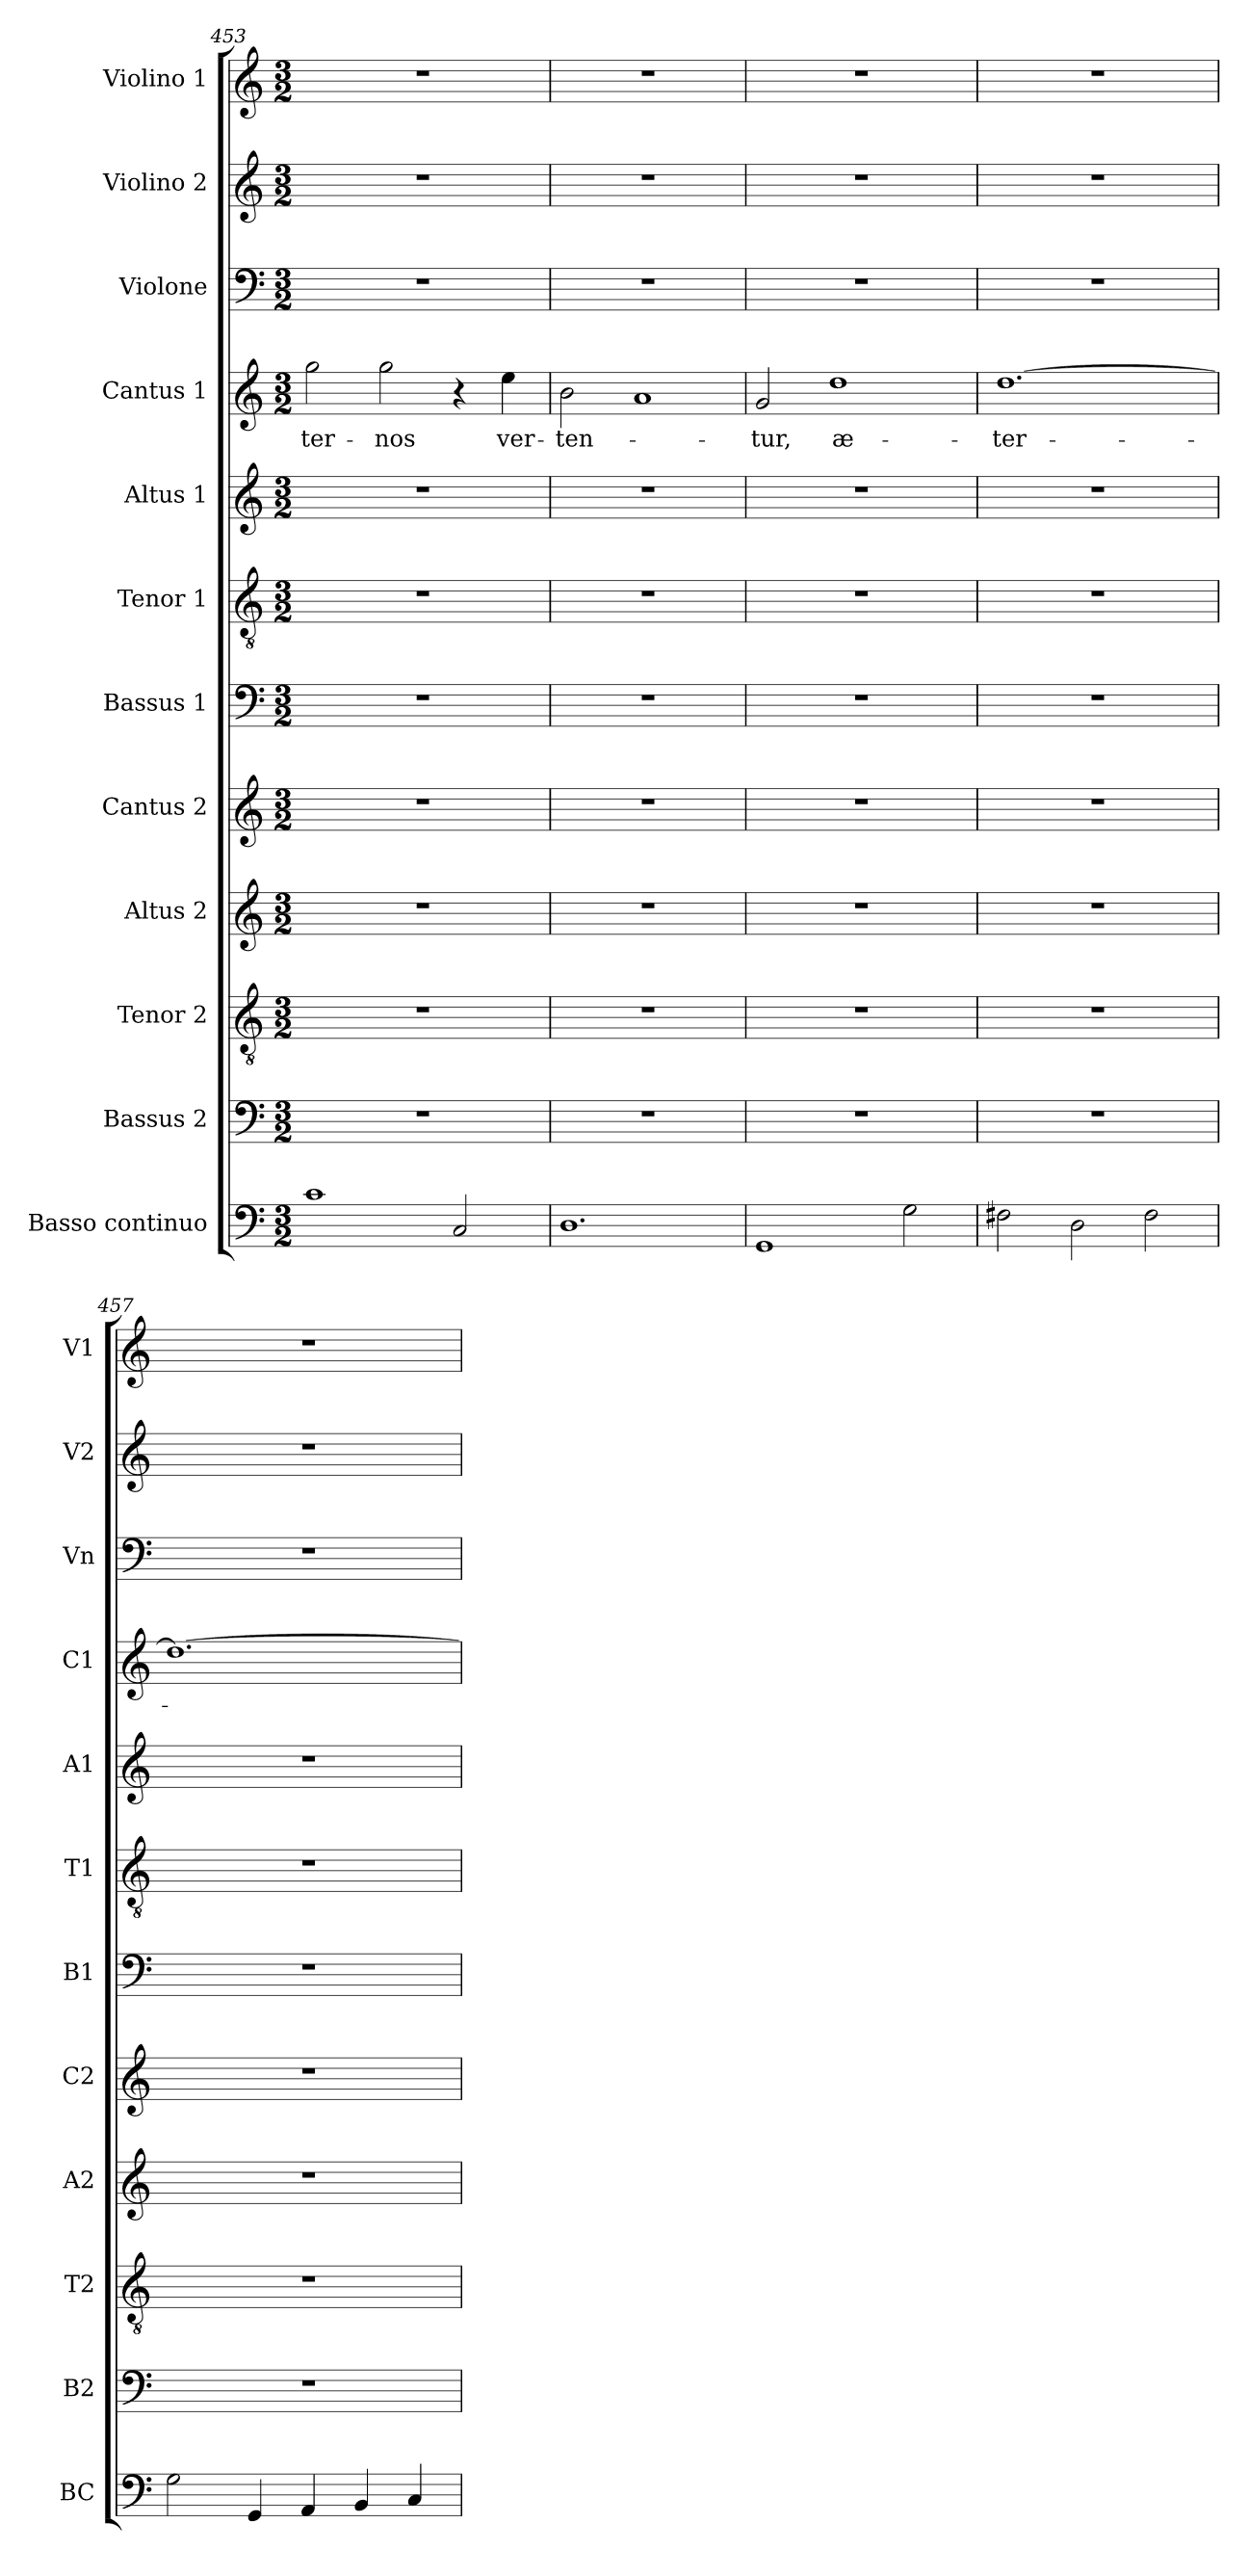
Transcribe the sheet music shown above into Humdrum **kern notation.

**kern	**kern	**kern	**kern	**kern	**kern	**kern	**kern	**kern	**text	**kern	**kern	**kern
*part12	*part11	*part10	*part9	*part8	*part7	*part6	*part5	*part4	*part4	*part3	*part2	*part1
*staff12	*staff11	*staff10	*staff9	*staff8	*staff7	*staff6	*staff5	*staff4	*staff4	*staff3	*staff2	*staff1
*I"Basso continuo	*I"Bassus 2	*I"Tenor 2	*I"Altus 2	*I"Cantus 2	*I"Bassus 1	*I"Tenor 1	*I"Altus 1	*I"Cantus 1	*	*I"Violone	*I"Violino 2	*I"Violino 1
*I'BC	*I'B2	*I'T2	*I'A2	*I'C2	*I'B1	*I'T1	*I'A1	*I'C1	*	*I'Vn	*I'V2	*I'V1
!!LO:LB:g=z
*clefF4	*clefF4	*clefGv2	*clefG2	*clefG2	*clefF4	*clefGv2	*clefG2	*clefG2	*	*clefF4	*clefG2	*clefG2
*ITrd7c12	*	*	*	*	*	*	*	*	*	*ITrd7c12	*	*
*k[]	*k[]	*k[]	*k[]	*k[]	*k[]	*k[]	*k[]	*k[]	*	*k[]	*k[]	*k[]
*C:	*C:	*C:	*C:	*C:	*C:	*C:	*C:	*C:	*	*C:	*C:	*C:
*M3/2	*M3/2	*M3/2	*M3/2	*M3/2	*M3/2	*M3/2	*M3/2	*M3/2	*	*M3/2	*M3/2	*M3/2
=453	=453	=453	=453	=453	=453	=453	=453	=453	=453	=453	=453	=453
!	!	!	!	!	!	!	!	!	!LO:LY:b	!	!	!
1C	1.r	1.r	1.r	1.r	1.r	1.r	1.r	2gg\	-ter-	1.r	1.r	1.r
!	!	!	!	!	!	!	!	!	!LO:LY:b	!	!	!
.	.	.	.	.	.	.	.	2gg\	-nos	.	.	.
2CC/	.	.	.	.	.	.	.	4r	.	.	.	.
!	!	!	!	!	!	!	!	!	!LO:LY:b	!	!	!
.	.	.	.	.	.	.	.	4ee\	ver-	.	.	.
=454	=454	=454	=454	=454	=454	=454	=454	=454	=454	=454	=454	=454
!	!	!	!	!	!	!	!	!	!LO:LY:b	!	!	!
1.DD	1.r	1.r	1.r	1.r	1.r	1.r	1.r	2b\	-ten-	1.r	1.r	1.r
.	.	.	.	.	.	.	.	1a	.	.	.	.
=455	=455	=455	=455	=455	=455	=455	=455	=455	=455	=455	=455	=455
!	!	!	!	!	!	!	!	!	!LO:LY:b	!	!	!
1GGG	1.r	1.r	1.r	1.r	1.r	1.r	1.r	2g/	-tur,	1.r	1.r	1.r
!	!	!	!	!	!	!	!	!	!LO:LY:b	!	!	!
.	.	.	.	.	.	.	.	1dd	æ-	.	.	.
2GG\	.	.	.	.	.	.	.	.	.	.	.	.
=456	=456	=456	=456	=456	=456	=456	=456	=456	=456	=456	=456	=456
!	!	!	!	!	!	!	!	!	!LO:LY:b	!	!	!
2FF#X\	1.r	1.r	1.r	1.r	1.r	1.r	1.r	[1.dd	-ter-	1.r	1.r	1.r
2DD\	.	.	.	.	.	.	.	.	.	.	.	.
2FF#\	.	.	.	.	.	.	.	.	.	.	.	.
=457	=457	=457	=457	=457	=457	=457	=457	=457	=457	=457	=457	=457
2GG\	1.r	1.r	1.r	1.r	1.r	1.r	1.r	1.dd_	.	1.r	1.r	1.r
4GGG/	.	.	.	.	.	.	.	.	.	.	.	.
4AAA/	.	.	.	.	.	.	.	.	.	.	.	.
4BBB/	.	.	.	.	.	.	.	.	.	.	.	.
4CC/	.	.	.	.	.	.	.	.	.	.	.	.
=	=	=	=	=	=	=	=	=	=	=	=	=
*-	*-	*-	*-	*-	*-	*-	*-	*-	*-	*-	*-	*-
